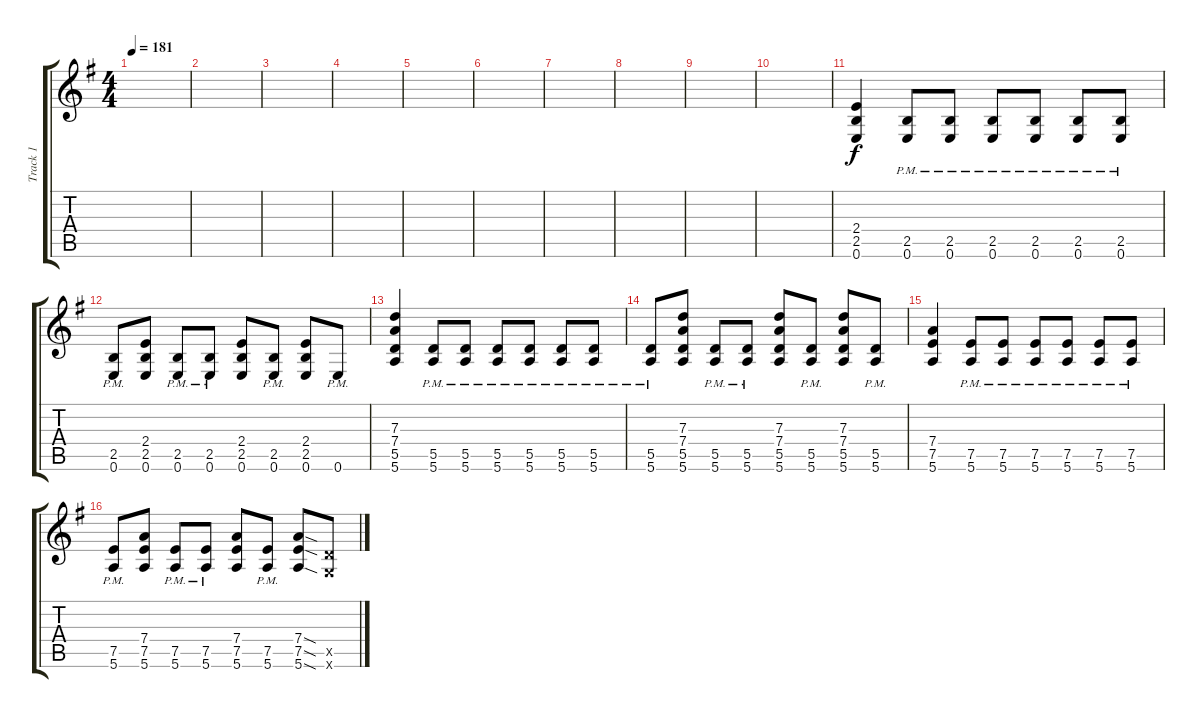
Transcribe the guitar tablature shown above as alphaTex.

\track ("Track 1" "Track 1") {instrument acousticguitarsteel}
\staff {score tabs}
\tuning (E4 B3 G3 D3 A2 E2) {hide}
\ts (4 4)
\tempo 181
\clef g2
\ks g
|
|
|
|
|
|
|
|
|
|
(2.4 2.5 0.6).4 (2.5{pm} 0.6{pm}).8 (2.5{pm} 0.6{pm}).8 (2.5{pm} 0.6{pm}).8 (2.5{pm} 0.6{pm}).8 (2.5{pm} 0.6{pm}).8 (2.5{pm} 0.6{pm}).8 |
(2.5{pm} 0.6{pm}).8 (2.4 2.5 0.6).8 (2.5{pm} 0.6{pm}).8 (2.5{pm} 0.6{pm}).8 (2.4 2.5 0.6).8 (2.5{pm} 0.6{pm}).8 (2.4 2.5 0.6).8 0.6{pm}.8 |
(7.3 7.4 5.5 5.6).4 (5.5{pm} 5.6{pm}).8 (5.5{pm} 5.6{pm}).8 (5.5{pm} 5.6{pm}).8 (5.5{pm} 5.6{pm}).8 (5.5{pm} 5.6{pm}).8 (5.5{pm} 5.6{pm}).8 |
(5.5{pm} 5.6{pm}).8 (7.3 7.4 5.5 5.6).8 (5.5{pm} 5.6{pm}).8 (5.5{pm} 5.6{pm}).8 (7.3 7.4 5.5 5.6).8 (5.5{pm} 5.6{pm}).8 (7.3 7.4 5.5 5.6).8 (5.5{pm} 5.6{pm}).8 |
(7.4 7.5 5.6).4 (7.5{pm} 5.6{pm}).8 (7.5{pm} 5.6{pm}).8 (7.5{pm} 5.6{pm}).8 (7.5{pm} 5.6{pm}).8 (7.5{pm} 5.6{pm}).8 (7.5{pm} 5.6{pm}).8 |
(7.5{pm} 5.6{pm}).8 (7.4 7.5 5.6).8 (7.5{pm} 5.6{pm}).8 (7.5{pm} 5.6{pm}).8 (7.4 7.5 5.6).8 (7.5{pm} 5.6{pm}).8 (7.4{sod} 7.5{sod} 5.6{sod}).8 (5.5{x} 3.6{x}).8
